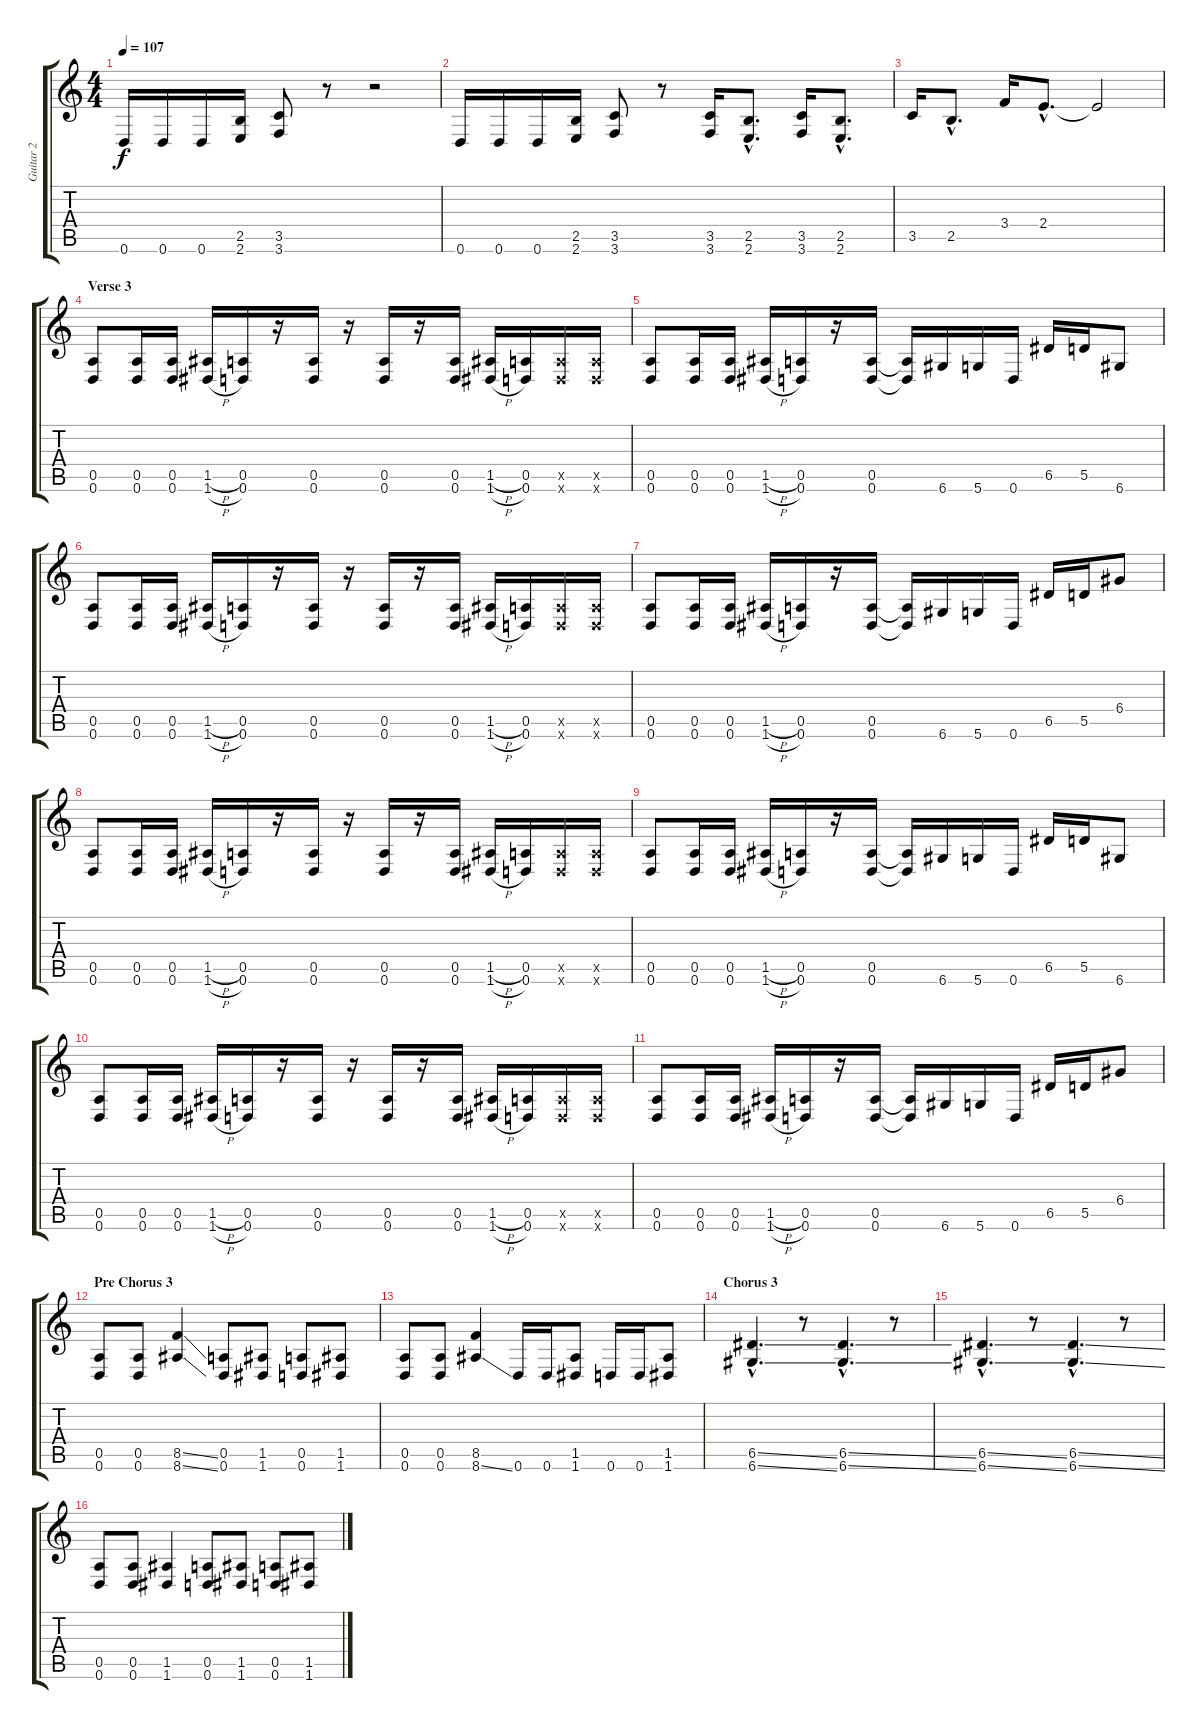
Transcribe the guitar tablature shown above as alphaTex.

\track ("Guitar 2" "Guitar 2") {instrument distortionguitar}
\staff {score tabs}
\tuning (E4 B3 G3 D3 A2 D2) {hide}
\ts (4 4)
\tempo 107
\clef g2
\ks c
0.6.16{dy f} 0.6.16 0.6.16 (2.5 2.6).16 (3.5 3.6).8 r.8 r.2 |
0.6.16 0.6.16 0.6.16 (2.5 2.6).16 (3.5 3.6).8 r.8 (3.5 3.6).16 (2.5{hac} 2.6{hac}).8{d} (3.5 3.6).16 (2.5{hac} 2.6{hac}).8{d} |
3.5.16 2.5{hac}.8{d} 3.4.16 2.4{hac}.8{d} 2.4{t}.2 |
\section ("" "Verse 3")
(0.5 0.6).8 (0.5 0.6).16 (0.5 0.6).16 (1.5{h} 1.6{h}).16 (0.5 0.6).16 r.16 (0.5 0.6).16 r.16 (0.5 0.6).16 r.16 (0.5 0.6).16 (1.5{h} 1.6{h}).16 (0.5 0.6).16 (0.5{x} 0.6{x}).16 (0.5{x} 0.6{x}).16 |
(0.5 0.6).8 (0.5 0.6).16 (0.5 0.6).16 (1.5{h} 1.6{h}).16 (0.5 0.6).16 r.16 (0.5 0.6).16 (0.5{t} 0.6{t}).16 6.6.16 5.6.16 0.6.16 6.5.16 5.5.16 6.6.8 |
(0.5 0.6).8 (0.5 0.6).16 (0.5 0.6).16 (1.5{h} 1.6{h}).16 (0.5 0.6).16 r.16 (0.5 0.6).16 r.16 (0.5 0.6).16 r.16 (0.5 0.6).16 (1.5{h} 1.6{h}).16 (0.5 0.6).16 (0.5{x} 0.6{x}).16 (0.5{x} 0.6{x}).16 |
(0.5 0.6).8 (0.5 0.6).16 (0.5 0.6).16 (1.5{h} 1.6{h}).16 (0.5 0.6).16 r.16 (0.5 0.6).16 (0.5{t} 0.6{t}).16 6.6.16 5.6.16 0.6.16 6.5.16 5.5.16 6.4.8 |
(0.5 0.6).8 (0.5 0.6).16 (0.5 0.6).16 (1.5{h} 1.6{h}).16 (0.5 0.6).16 r.16 (0.5 0.6).16 r.16 (0.5 0.6).16 r.16 (0.5 0.6).16 (1.5{h} 1.6{h}).16 (0.5 0.6).16 (0.5{x} 0.6{x}).16 (0.5{x} 0.6{x}).16 |
(0.5 0.6).8 (0.5 0.6).16 (0.5 0.6).16 (1.5{h} 1.6{h}).16 (0.5 0.6).16 r.16 (0.5 0.6).16 (0.5{t} 0.6{t}).16 6.6.16 5.6.16 0.6.16 6.5.16 5.5.16 6.6.8 |
(0.5 0.6).8 (0.5 0.6).16 (0.5 0.6).16 (1.5{h} 1.6{h}).16 (0.5 0.6).16 r.16 (0.5 0.6).16 r.16 (0.5 0.6).16 r.16 (0.5 0.6).16 (1.5{h} 1.6{h}).16 (0.5 0.6).16 (0.5{x} 0.6{x}).16 (0.5{x} 0.6{x}).16 |
(0.5 0.6).8 (0.5 0.6).16 (0.5 0.6).16 (1.5{h} 1.6{h}).16 (0.5 0.6).16 r.16 (0.5 0.6).16 (0.5{t} 0.6{t}).16 6.6.16 5.6.16 0.6.16 6.5.16 5.5.16 6.4.8 |
\section ("" "Pre Chorus 3")
(0.5 0.6).8 (0.5 0.6).8 (8.5{ss} 8.6{ss}).4 (0.5 0.6).8 (1.5 1.6).8 (0.5 0.6).8 (1.5 1.6).8 |
(0.5 0.6).8 (0.5 0.6).8 (8.5 8.6{ss}).4 0.6.16 0.6.16 (1.5 1.6).8 0.6.16 0.6.16 (1.5 1.6).8 |
\section ("" "Chorus 3")
(6.5{ss hac} 6.6{ss hac}).4{d} r.8 (6.5{ss hac} 6.6{ss hac}).4{d} r.8 |
(6.5{ss hac} 6.6{ss hac}).4{d} r.8 (6.5{ss hac} 6.6{ss hac}).4{d} r.8 |
(0.5 0.6).8 (0.5 0.6).8 (1.5 1.6).4 (0.5 0.6).8 (1.5 1.6).8 (0.5 0.6).8 (1.5 1.6).8
